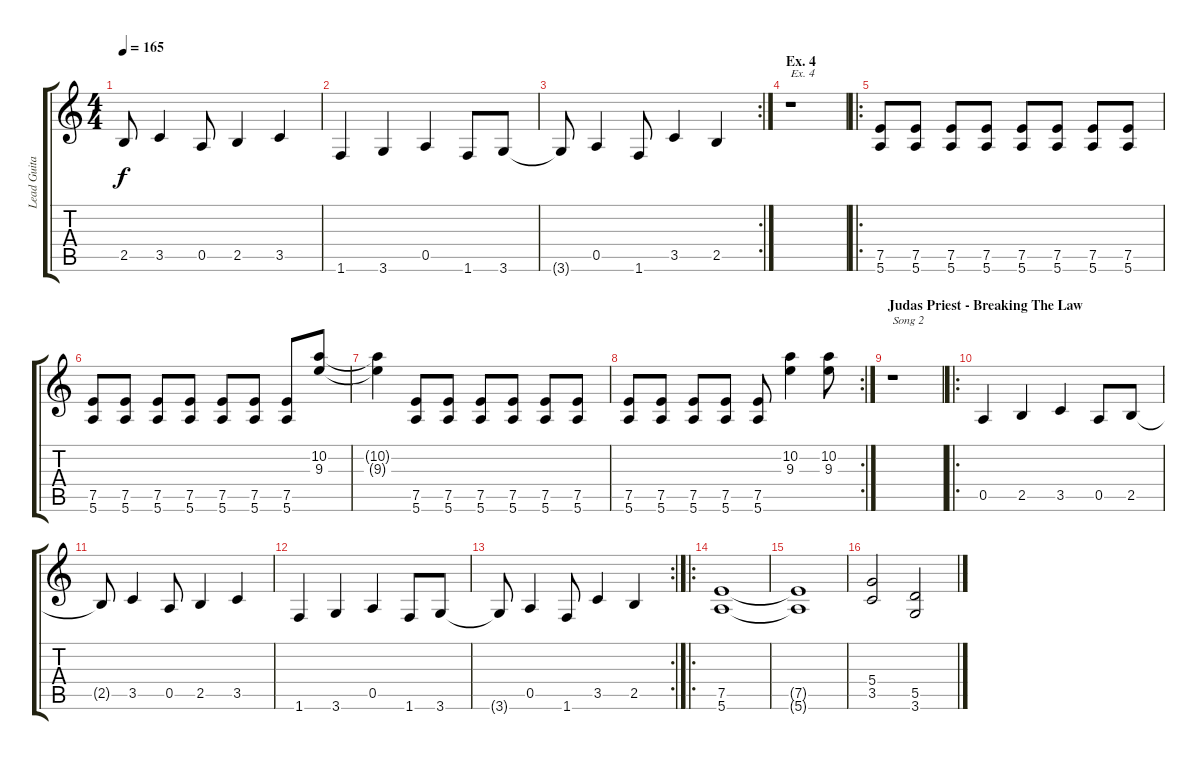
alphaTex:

\track ("Lead Guitar (Learn It)" "Lead Guita") {instrument distortionguitar}
\staff {score tabs}
\tuning (E4 B3 G3 D3 A2 E2) {hide}
\ts (4 4)
\tempo 165
\clef g2
\ks c
2.5{t}.8{dy f} 3.5.4 0.5.8 2.5.4 3.5.4 |
1.6.4 3.6.4 0.5.4 1.6.8 3.6.8 |
\rc 2
3.6{t}.8 0.5.4 1.6.8 3.5.4 2.5.4 |
\section ("" "Ex. 4")
r.1{txt "Ex. 4"} |
\ro
(7.5 5.6).8{instrument electricguitarmuted} (7.5 5.6).8 (7.5 5.6).8 (7.5 5.6).8 (7.5 5.6).8 (7.5 5.6).8 (7.5 5.6).8 (7.5 5.6).8 |
(7.5 5.6).8 (7.5 5.6).8 (7.5 5.6).8 (7.5 5.6).8 (7.5 5.6).8 (7.5 5.6).8 (7.5 5.6).8 (10.2 9.3).8{instrument distortionguitar} |
(10.2{t} 9.3{t}).4{instrument electricguitarmuted} (7.5 5.6).8 (7.5 5.6).8 (7.5 5.6).8 (7.5 5.6).8 (7.5 5.6).8 (7.5 5.6).8 |
\rc 2
(7.5 5.6).8 (7.5 5.6).8 (7.5 5.6).8 (7.5 5.6).8 (7.5 5.6).8 (10.2 9.3).4{instrument distortionguitar} (10.2 9.3).8 |
\section ("" "Judas Priest - Breaking The Law")
r.1{txt "Song 2"} |
\ro
0.5.4 2.5.4 3.5.4 0.5.8 2.5.8 |
2.5{t}.8 3.5.4 0.5.8 2.5.4 3.5.4 |
1.6.4 3.6.4 0.5.4 1.6.8 3.6.8 |
\rc 2
3.6{t}.8 0.5.4 1.6.8 3.5.4 2.5.4 |
\ro
(7.5 5.6).1 |
(7.5{t} 5.6{t}).1 |
(5.4 3.5).2 (5.5 3.6).2
